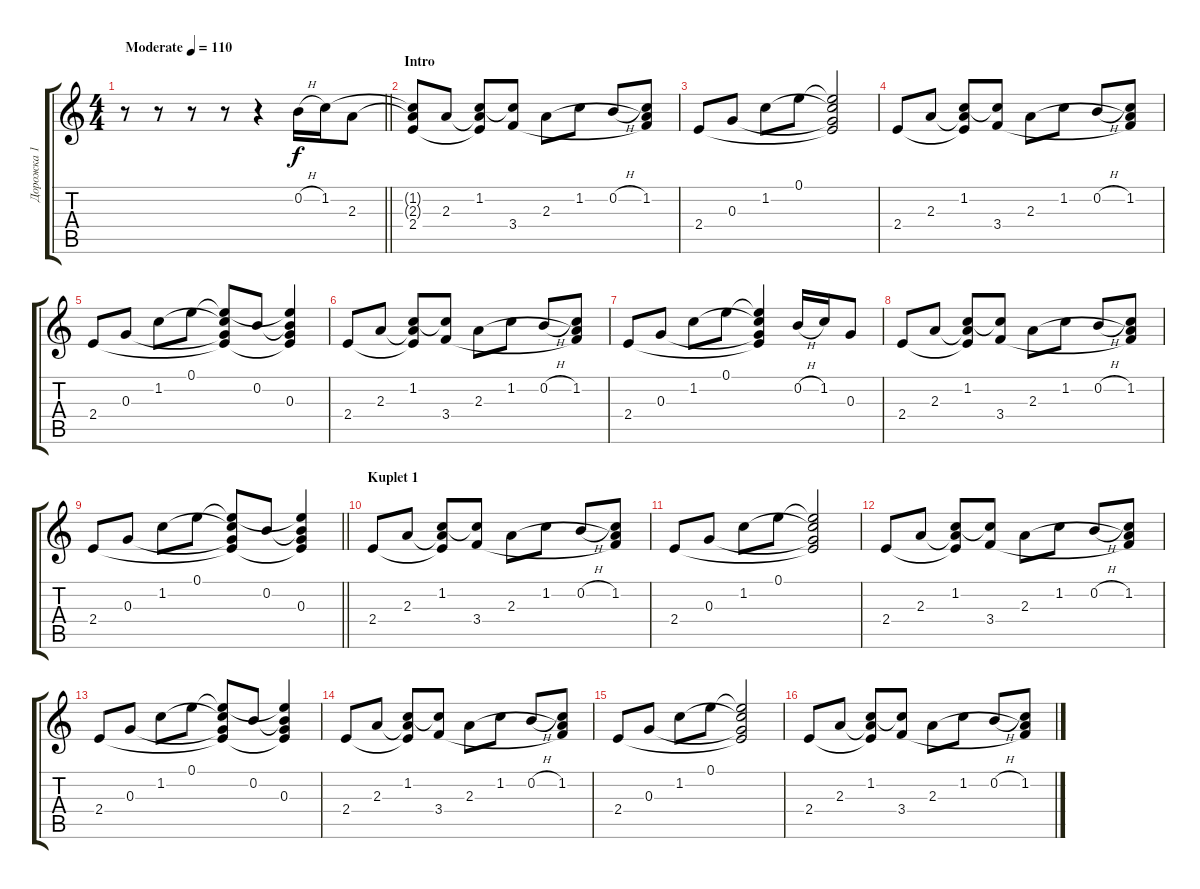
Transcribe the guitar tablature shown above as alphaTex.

\track ("Дорожка 1" "Дорожка 1") {instrument acousticguitarsteel}
\staff {score tabs}
\tuning (E4 B3 G3 D3 A2 E2) {hide}
\ts (4 4)
\tempo (110 "Moderate")
\clef g2
\barLineRight lightlight
\ks c
r.8{dy f instrument acousticguitarsteel} r.8 r.8 r.8 r.4 0.2{h}.16 1.2.16 2.3.8 |
\section ("" "Intro")
(1.2{t} 2.3{t} 2.4).8 2.3.8 (1.2 2.3{t} 2.4{t}).8 (1.2{t} 3.4).8 2.3.8 1.2.8 0.2{h}.8 (1.2 2.3{t} 3.4{t}).8 |
2.4.8 0.3.8 1.2.8 0.1.8 (0.1{t} 1.2{t} 0.3{t} 2.4{t}).2 |
2.4.8 2.3.8 (1.2 2.3{t} 2.4{t}).8 (1.2{t} 3.4).8 2.3.8 1.2.8 0.2{h}.8 (1.2 2.3{t} 3.4{t}).8 |
2.4.8 0.3.8 1.2.8 0.1.8 (0.1{t} 1.2{t} 0.3{t} 2.4{t}).8 0.2.8 (0.1{t} 0.2{t} 0.3 2.4{t}).4 |
2.4.8 2.3.8 (1.2 2.3{t} 2.4{t}).8 (1.2{t} 3.4).8 2.3.8 1.2.8 0.2{h}.8 (1.2 2.3{t} 3.4{t}).8 |
2.4.8 0.3.8 1.2.8 0.1.8 (0.1{t} 1.2{t} 0.3{t} 2.4{t}).4 0.2{h}.16 1.2.16 0.3.8 |
2.4.8 2.3.8 (1.2 2.3{t} 2.4{t}).8 (1.2{t} 3.4).8 2.3.8 1.2.8 0.2{h}.8 (1.2 2.3{t} 3.4{t}).8 |
\barLineRight lightlight
2.4.8 0.3.8 1.2.8 0.1.8 (0.1{t} 1.2{t} 0.3{t} 2.4{t}).8 0.2.8 (0.1{t} 0.2{t} 0.3 2.4{t}).4 |
\section ("" "Kuplet 1")
2.4.8 2.3.8 (1.2 2.3{t} 2.4{t}).8 (1.2{t} 3.4).8 2.3.8 1.2.8 0.2{h}.8 (1.2 2.3{t} 3.4{t}).8 |
2.4.8 0.3.8 1.2.8 0.1.8 (0.1{t} 1.2{t} 0.3{t} 2.4{t}).2 |
2.4.8 2.3.8 (1.2 2.3{t} 2.4{t}).8 (1.2{t} 3.4).8 2.3.8 1.2.8 0.2{h}.8 (1.2 2.3{t} 3.4{t}).8 |
2.4.8 0.3.8 1.2.8 0.1.8 (0.1{t} 1.2{t} 0.3{t} 2.4{t}).8 0.2.8 (0.1{t} 0.2{t} 0.3 2.4{t}).4 |
2.4.8 2.3.8 (1.2 2.3{t} 2.4{t}).8 (1.2{t} 3.4).8 2.3.8 1.2.8 0.2{h}.8 (1.2 2.3{t} 3.4{t}).8 |
2.4.8 0.3.8 1.2.8 0.1.8 (0.1{t} 1.2{t} 0.3{t} 2.4{t}).2 |
2.4.8 2.3.8 (1.2 2.3{t} 2.4{t}).8 (1.2{t} 3.4).8 2.3.8 1.2.8 0.2{h}.8 (1.2 2.3{t} 3.4{t}).8
